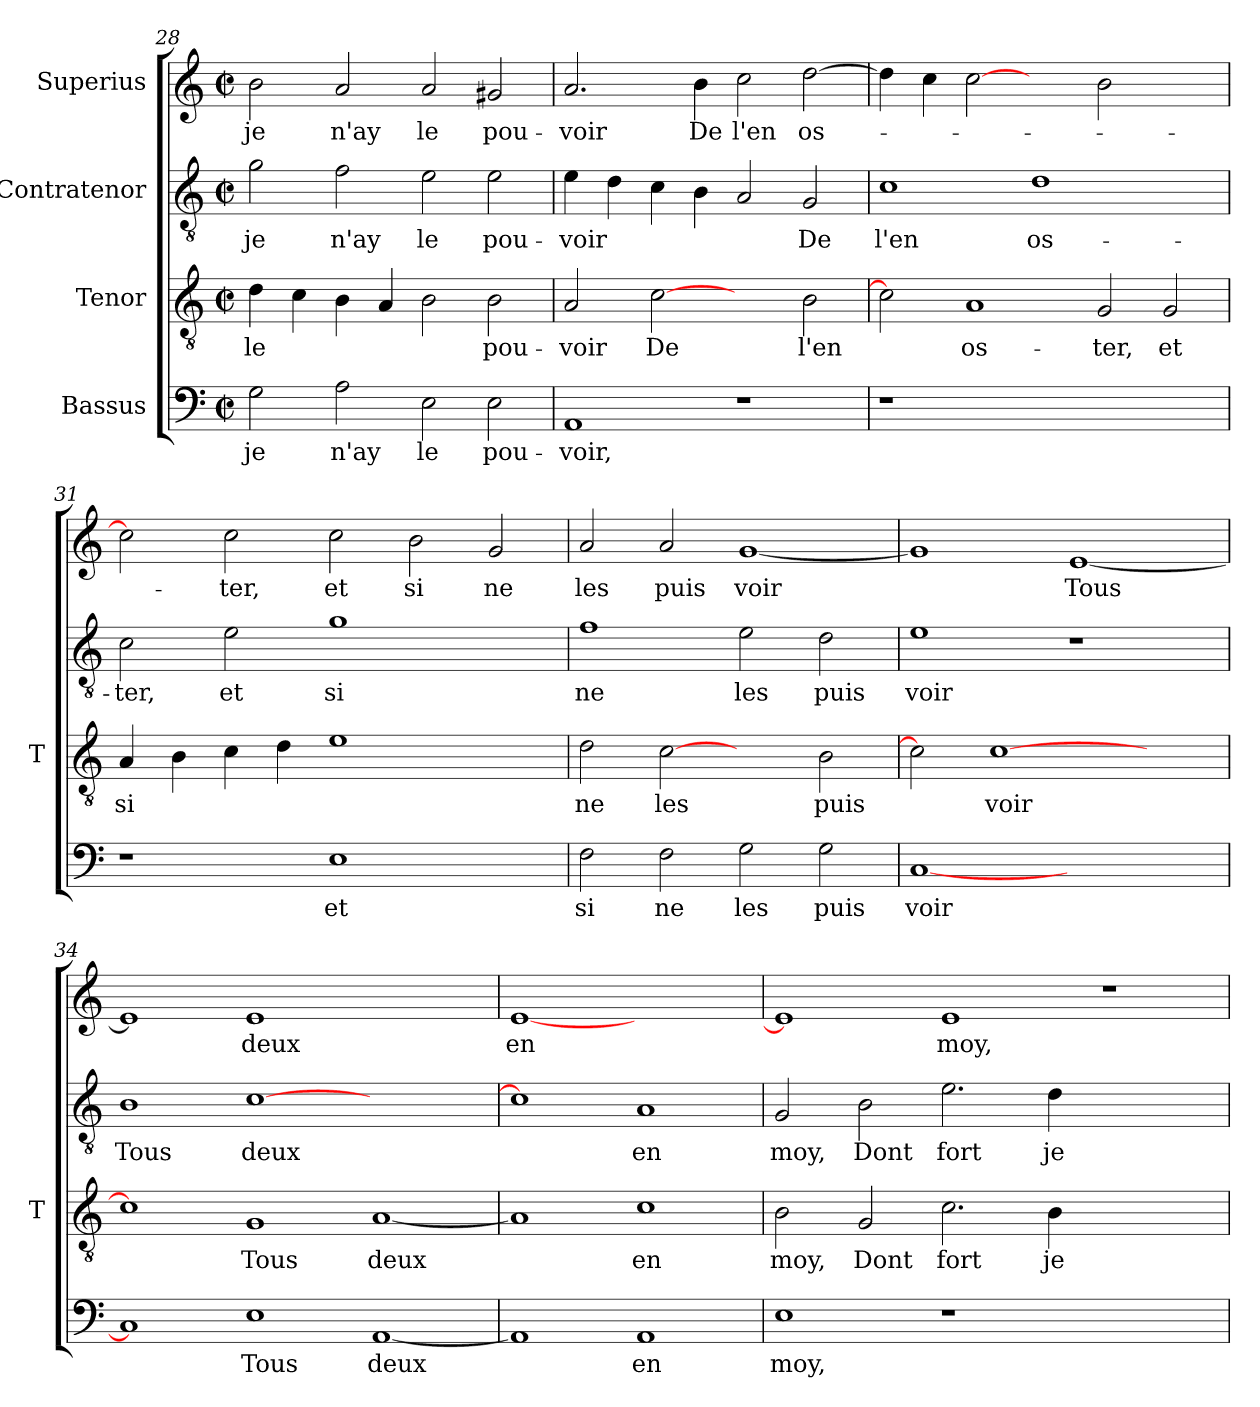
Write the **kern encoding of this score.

**kern	**text	**kern	**text	**kern	**text	**kern	**text
*part4	*part4	*part3	*part3	*part2	*part2	*part1	*part1
*staff4	*staff4	*staff3	*staff3	*staff2	*staff2	*staff1	*staff1
*I"Bassus	*	*I"Tenor	*	*I"Contratenor	*	*I"Superius	*
*	*	*I'T	*	*	*	*	*
*clefF4	*	*clefGv2	*	*clefGv2	*	*clefG2	*
*k[]	*	*k[]	*	*k[]	*	*k[]	*
*C:	*	*C:	*	*C:	*	*C:	*
*M2/2	*	*M2/2	*	*M2/2	*	*M2/2	*
*met(c|)	*	*met(c|)	*	*met(c|)	*	*met(c|)	*
=28	=28	=28	=28	=28	=28	=28	=28
2G	-je	4d	-le	2g	-je	2b	-je
.	.	4c	.	.	.	.	.
2A	-n'ay	4B	.	2f	-n'ay	2a	-n'ay
.	.	4A	.	.	.	.	.
2E	-le	2B	.	2e	-le	2a	-le
2E	pou-	2B	pou-	2e	pou-	2g#X	pou-
=29	=29	=29	=29	=29	=29	=29	=29
1AA	-voir,	2A	-voir	4e	-voir	2.a	-voir
.	.	.	.	4d	.	.	.
.	.	[2c	-De	4c	.	.	.
.	.	.	.	4B	.	4b	-De
1r	.	2ryy	.	2A	.	2cc	-l'en
.	.	2B	-l'en	2G	-De	[2dd	os-
=30	=30	=30	=30	=30	=30	=30	=30
1r	.	2c]	.	1c	-l'en	4dd]	.
.	.	.	.	.	.	4cc	.
.	.	1A	os-	.	.	[2cc	.
1ryy	.	.	.	1d	os-	2ryy	.
.	.	2G	-ter,	.	.	2b	.
2ryy	.	2G	-et	2ryy	.	2ryy	.
!!LO:PB:g=z
=31	=31	=31	=31	=31	=31	=31	=31
1r	.	4A	-si	2c	-ter,	2cc]	.
.	.	4B	.	.	.	.	.
.	.	4c	.	2e	-et	2cc	-ter,
.	.	4d	.	.	.	.	.
1E	-et	1e	.	1g	-si	2cc	-et
.	.	.	.	.	.	2b	-si
2ryy	.	2ryy	.	2ryy	.	2g	-ne
=32	=32	=32	=32	=32	=32	=32	=32
2F	-si	2d	-ne	1f	-ne	2a	-les
2F	-ne	[2c	-les	.	.	2a	-puis
2G	-les	2ryy	.	2e	-les	[1g	-voir
2G	-puis	2B	-puis	2d	-puis	.	.
=33	=33	=33	=33	=33	=33	=33	=33
[1C	-voir	2c]	.	1e	-voir	1g]	.
.	.	[1c	-voir	.	.	.	.
1ryy	.	.	.	1r	.	[1e	-Tous
.	.	2ryy	.	.	.	.	.
=34	=34	=34	=34	=34	=34	=34	=34
1C]	.	1c]	.	1B	-Tous	1e]	.
1E	-Tous	1G	-Tous	[1c	-deux	1e	-deux
[1AA	-deux	[1A	-deux	1ryy	.	1ryy	.
=35	=35	=35	=35	=35	=35	=35	=35
1AA]	.	1A]	.	1c]	.	[1e	-en
1AA	-en	1c	-en	1A	-en	1ryy	.
=36	=36	=36	=36	=36	=36	=36	=36
1E	-moy,	2B	-moy,	2G	-moy,	1e]	.
.	.	2G	-Dont	2B	-Dont	.	.
1r	.	2.c	-fort	2.e	-fort	1e	-moy,
.	.	4B	-je	4d	-je	.	.
1ryy	.	1ryy	.	1ryy	.	1r	.
=	=	=	=	=	=	=	=
*-	*-	*-	*-	*-	*-	*-	*-
